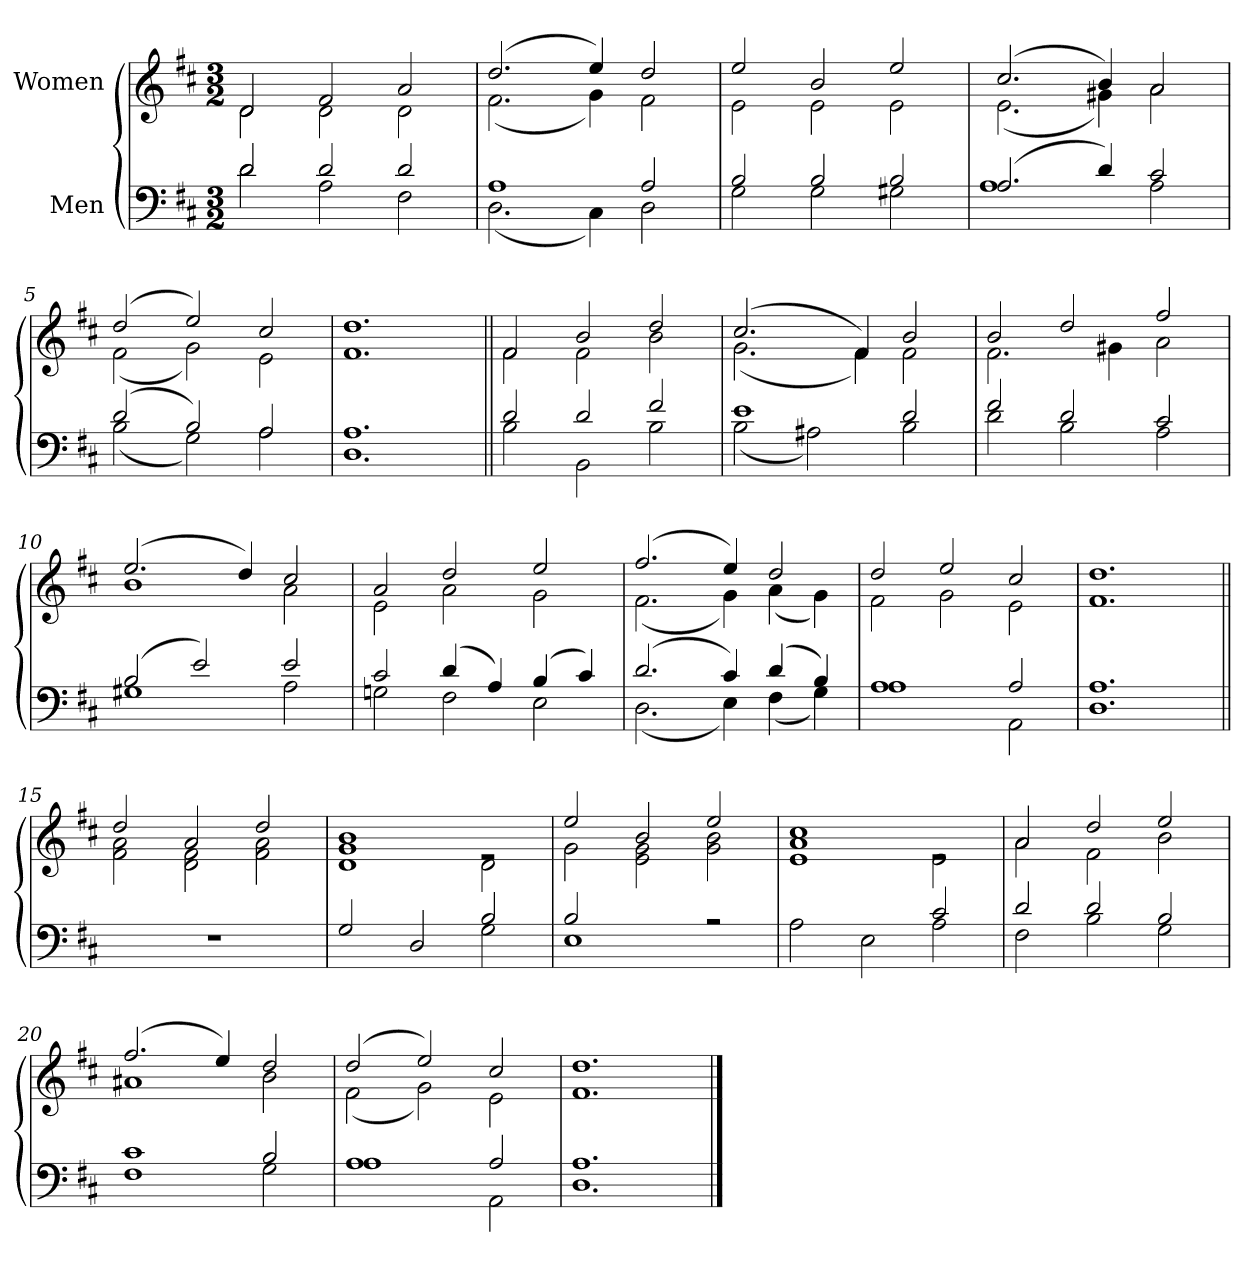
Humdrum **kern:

**kern	**kern
*part2	*part1
*staff2	*staff1
*I"Men	*I"Women
*clefF4	*clefG2
*k[f#c#]	*k[f#c#]
*M3/2	*M3/2
=1	=1
*^	*^
*	*^	*	*
2d/	2ryy	2d\	2d/	2d\
2d/	2A\	1ryy	2f#/	2d\
2d/	2F#\	.	2a/	2d\
*	*v	*v	*	*
=2	=2	=2	=2
1A	(<2.D\	(>2.dd/	(<2.f#\
.	4C#\)	4ee/)	4g\)
2A/	2D\	2dd/	2f#\
=3	=3	=3	=3
*	*^	*	*
2B/	2G\	2ryy	2ee/	2e\
2B/	2ryy	2G\	2b/	2e\
2B/	2G#X\	2ryy	2ee/	2e\
*	*v	*v	*	*
=4	=4	=4	=4
(>2.A/	1A	(>2.cc#/	(<2.e\
4d/)	.	4b/)	4g#X\)
2c#/	2A\	2a/	2a\
=5	=5	=5	=5
(>2d/	(<2B\	(>2dd/	(<2f#\
2B/)	2G\)	2ee/)	2g\)
2A/	2A\	2cc#/	2e\
!!LO:LB:g=z	!!
=6	=6	=6	=6
1.A	1.D	1.dd	1.f#
=7||	=7||	=7||	=7||
2d/	2B\	2f#/	2f#\
2d/	2BB\	2b/	2f#\
2f#/	2B\	2dd/	2b\
=8	=8	=8	=8
1e	(<2B\	(>2.cc#/	(<2.g\
.	2A#X\)	.	.
.	.	4f#/)	4f#\)
2d/	2B\	2b/	2f#\
=9	=9	=9	=9
2f#/	2d\	2b/	2.f#\
2d/	2B\	2dd/	.
.	.	.	4g#X\
2c#/	2A\	2ff#/	2a\
=10	=10	=10	=10
(>2B/	1G#X	(>2.ee/	1b
2e/)	.	.	.
.	.	4dd/)	.
2e/	2A\	2cc#/	2a\
!!LO:LB:g=z	!!
=11	=11	=11	=11
2c#/	2Gn\	2a/	2e\
(>4d/	2F#\	2dd/	2a\
4A/)	.	.	.
(>4B/	2E\	2ee/	2g\
4c#/)	.	.	.
=12	=12	=12	=12
(>2.d/	(<2.D\	(>2.ff#/	(<2.f#\
4c#/)	4E\)	4ee/)	4g\)
(>4d/	(<4F#\	2dd/	(<4a\
4B/)	4G\)	.	4g\)
=13	=13	=13	=13
1A	1A	2dd/	2f#\
.	.	2ee/	2g\
2A/	2AA\	2cc#/	2e\
*v	*v	*	*
=14	=14	=14
1.D 1.A	1.dd	1.f#
=15||	=15||	=15||
1.r	2dd/	2f#\ 2a\
.	2a/	2d\ 2f#\
.	2dd/	2f#\ 2a\
=16	=16	=16
*^	*	*
2G/	1ryy	1b	1d 1g
2D/	.	.	.
2B/	2G\	2re	2d\
!!LO:LB:g=z	!!
=17	=17	=17	=17
2B/	1E	2ee/	2g\
1ryy	.	2b/	2e\ 2g\
.	2rA	2ee/	2g\ 2b\
=18	=18	=18	=18
*	*	*	*^
2ryy	2A\	1cc#	1a	1e
2ryy	2E\	.	.	.
2c#/	2A\	2re	2e\	2ryy
*	*	*	*v	*v
=19	=19	=19	=19
2d/	2F#\	2a/	2a\
2d/	2B\	2dd/	2f#\
2B/	2G\	2ee/	2b\
=20	=20	=20	=20
1c#	1F#	(>2.ff#/	1a#X
.	.	4ee/)	.
2B/	2G\	2dd/	2b\
=21	=21	=21	=21
1A	1A	(>2dd/	(<2f#\
.	.	2ee/)	2g\)
2A/	2AA\	2cc#/	2e\
=22	=22	=22	=22
1.A	1.D	1.dd	1.f#
*v	*v	*	*
*	*v	*v
==	==
*-	*-
